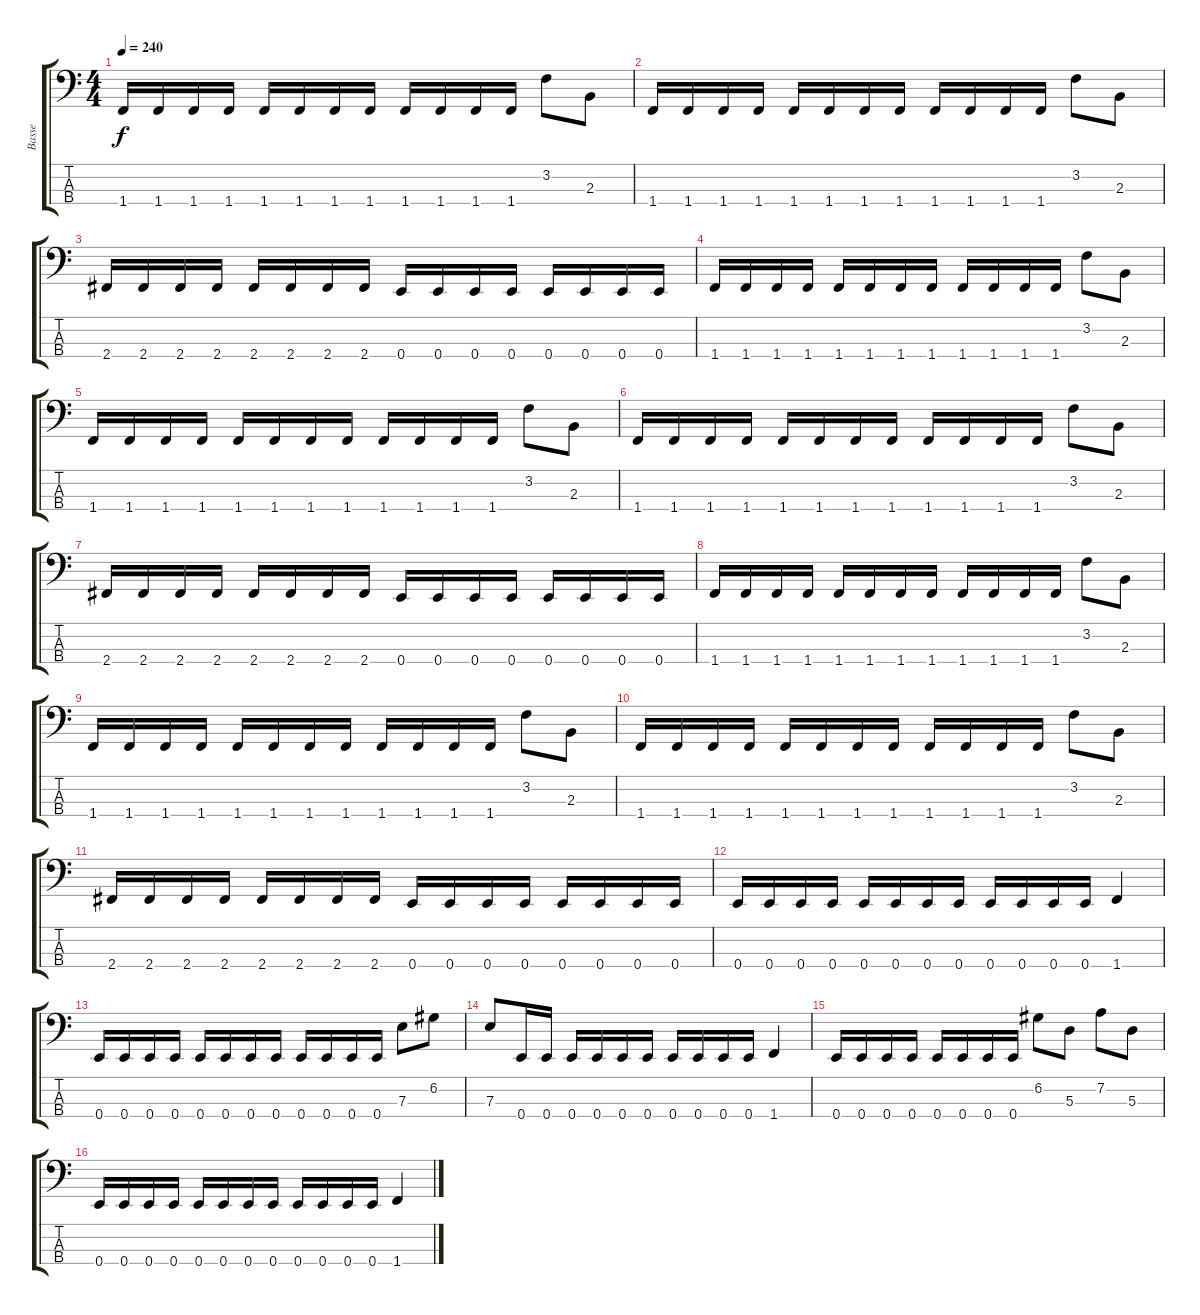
\track ("Basse" "Basse") {instrument electricbasspick}
\staff {score tabs}
\tuning (G2 D2 A1 E1) {hide}
\ts (4 4)
\tempo 240
\clef f4
\ks c
1.4.16{dy f} 1.4.16 1.4.16 1.4.16 1.4.16 1.4.16 1.4.16 1.4.16 1.4.16 1.4.16 1.4.16 1.4.16 3.2.8 2.3.8 |
1.4.16 1.4.16 1.4.16 1.4.16 1.4.16 1.4.16 1.4.16 1.4.16 1.4.16 1.4.16 1.4.16 1.4.16 3.2.8 2.3.8 |
2.4.16 2.4.16 2.4.16 2.4.16 2.4.16 2.4.16 2.4.16 2.4.16 0.4.16 0.4.16 0.4.16 0.4.16 0.4.16 0.4.16 0.4.16 0.4.16 |
1.4.16 1.4.16 1.4.16 1.4.16 1.4.16 1.4.16 1.4.16 1.4.16 1.4.16 1.4.16 1.4.16 1.4.16 3.2.8 2.3.8 |
1.4.16 1.4.16 1.4.16 1.4.16 1.4.16 1.4.16 1.4.16 1.4.16 1.4.16 1.4.16 1.4.16 1.4.16 3.2.8 2.3.8 |
1.4.16 1.4.16 1.4.16 1.4.16 1.4.16 1.4.16 1.4.16 1.4.16 1.4.16 1.4.16 1.4.16 1.4.16 3.2.8 2.3.8 |
2.4.16 2.4.16 2.4.16 2.4.16 2.4.16 2.4.16 2.4.16 2.4.16 0.4.16 0.4.16 0.4.16 0.4.16 0.4.16 0.4.16 0.4.16 0.4.16 |
1.4.16 1.4.16 1.4.16 1.4.16 1.4.16 1.4.16 1.4.16 1.4.16 1.4.16 1.4.16 1.4.16 1.4.16 3.2.8 2.3.8 |
1.4.16 1.4.16 1.4.16 1.4.16 1.4.16 1.4.16 1.4.16 1.4.16 1.4.16 1.4.16 1.4.16 1.4.16 3.2.8 2.3.8 |
1.4.16 1.4.16 1.4.16 1.4.16 1.4.16 1.4.16 1.4.16 1.4.16 1.4.16 1.4.16 1.4.16 1.4.16 3.2.8 2.3.8 |
2.4.16 2.4.16 2.4.16 2.4.16 2.4.16 2.4.16 2.4.16 2.4.16 0.4.16 0.4.16 0.4.16 0.4.16 0.4.16 0.4.16 0.4.16 0.4.16 |
0.4.16 0.4.16 0.4.16 0.4.16 0.4.16 0.4.16 0.4.16 0.4.16 0.4.16 0.4.16 0.4.16 0.4.16 1.4.4 |
0.4.16 0.4.16 0.4.16 0.4.16 0.4.16 0.4.16 0.4.16 0.4.16 0.4.16 0.4.16 0.4.16 0.4.16 7.3.8 6.2.8 |
7.3.8 0.4.16 0.4.16 0.4.16 0.4.16 0.4.16 0.4.16 0.4.16 0.4.16 0.4.16 0.4.16 1.4.4 |
0.4.16 0.4.16 0.4.16 0.4.16 0.4.16 0.4.16 0.4.16 0.4.16 6.2.8 5.3.8 7.2.8 5.3.8 |
0.4.16 0.4.16 0.4.16 0.4.16 0.4.16 0.4.16 0.4.16 0.4.16 0.4.16 0.4.16 0.4.16 0.4.16 1.4.4
